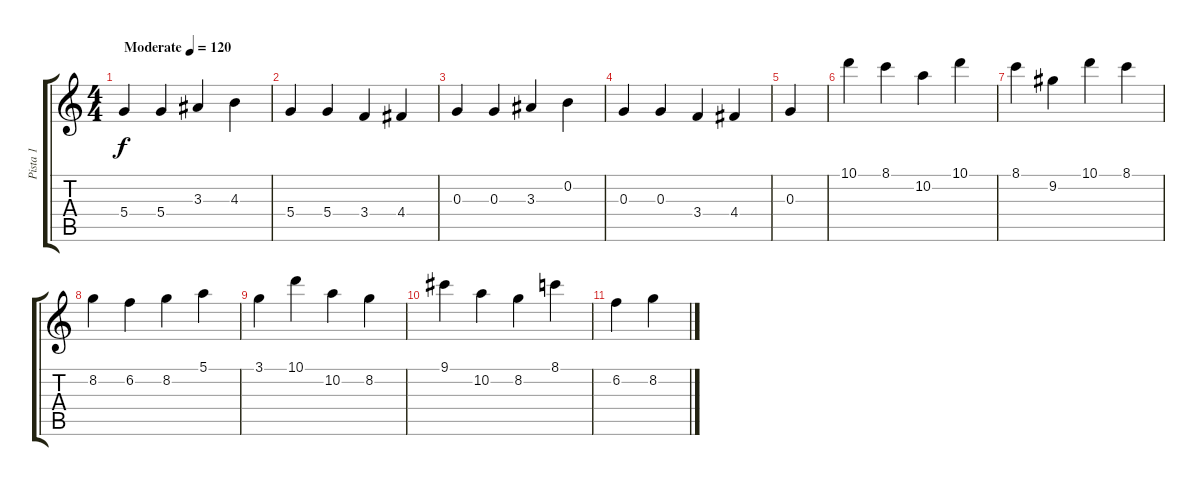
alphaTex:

\track ("Pista 1" "Pista 1") {instrument acousticguitarsteel}
\staff {score tabs}
\tuning (E4 B3 G3 D3 A2 E2) {hide}
\ts (4 4)
\tempo (120 "Moderate")
\clef g2
\ks c
5.4.4{dy f instrument acousticguitarsteel} 5.4.4 3.3.4 4.3.4 |
5.4.4 5.4.4 3.4.4 4.4.4 |
0.3.4 0.3.4 3.3.4 0.2.4 |
0.3.4 0.3.4 3.4.4 4.4.4 |
0.3.4 |
10.1.4 8.1.4 10.2.4 10.1.4 |
8.1.4 9.2.4 10.1.4 8.1.4 |
8.2.4 6.2.4 8.2.4 5.1.4 |
3.1.4 10.1.4 10.2.4 8.2.4 |
9.1.4 10.2.4 8.2.4 8.1.4 |
6.2.4 8.2.4
